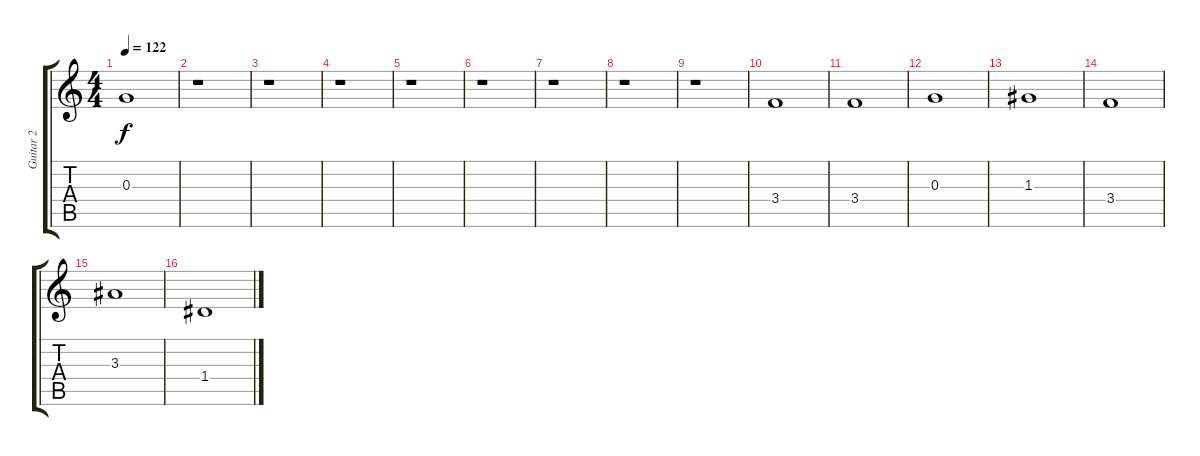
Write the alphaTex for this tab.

\track ("Guitar 2" "Guitar 2") {instrument acousticguitarsteel}
\staff {score tabs}
\tuning (E4 B3 G3 D3 A2 E2) {hide}
\ts (4 4)
\tempo 122
\clef g2
\ks c
0.3.1{dy f} |
r.1 |
r.1 |
r.1 |
r.1 |
r.1 |
r.1 |
r.1 |
r.1 |
3.4.1 |
3.4.1 |
0.3.1 |
1.3.1 |
3.4.1 |
3.3.1 |
1.4.1
